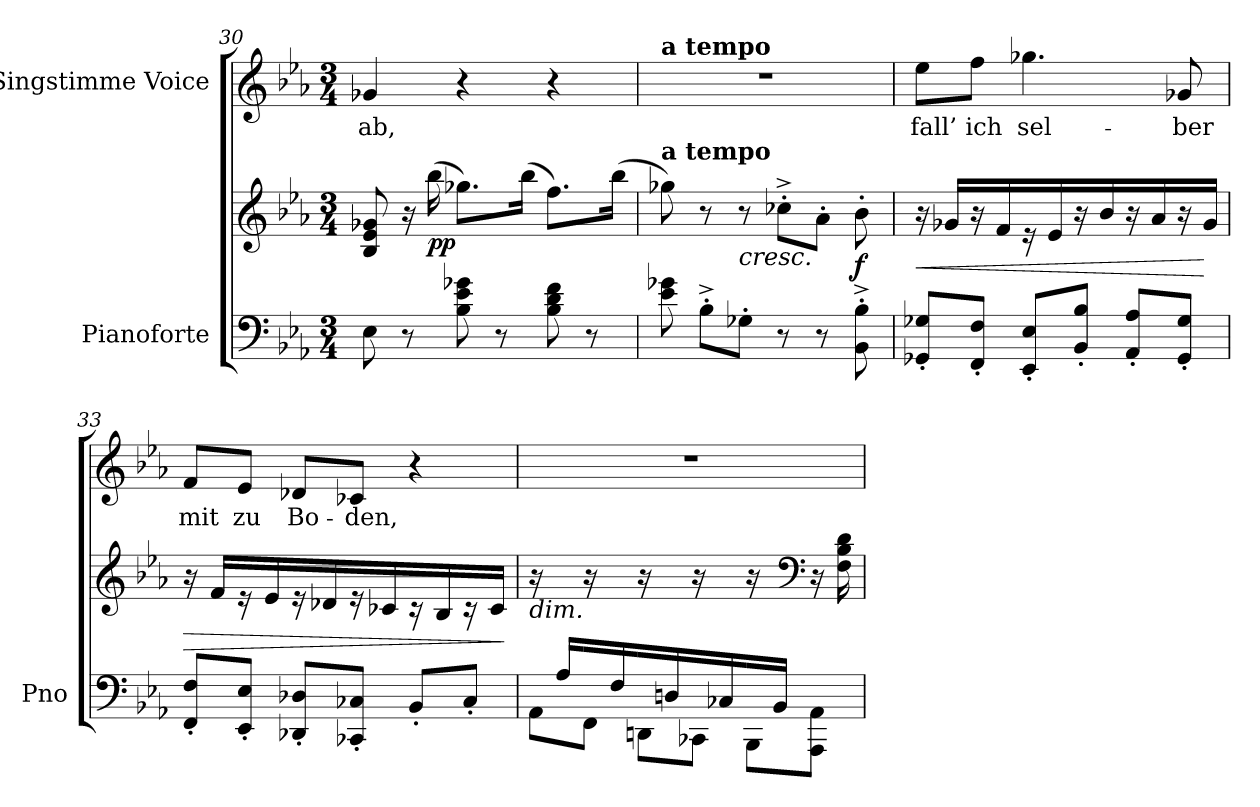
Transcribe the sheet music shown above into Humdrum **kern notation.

**kern	**kern	**dynam	**kern	**text
*part2	*part2	*part2	*part1	*part1
*staff3	*staff2	*staff2/3	*staff1	*staff1
*I"Pianoforte	*	*	*I"Singstimme Voice	*
*I'Pno	*	*	*	*
*clefF4	*clefG2	*	*clefG2	*
*k[b-e-a-]	*k[b-e-a-]	*	*k[b-e-a-]	*
*M3/4	*M3/4	*	*M3/4	*
=30	=30	=30	=30	=30
!	!	!	!	!LO:LY:b
8E-\	8B-/ 8e-/ 8g-X/	.	4g-X/	ab,
8r	16r	.	.	.
!	!	!LO:DY:b	!	!
.	(16bb-\	pp	.	.
8B-\ 8e-\ 8g-X\	8.gg-X\L)	.	4r	.
8r	.	.	.	.
.	(16bb-\Jk	.	.	.
8B-\ 8d\ 8f\	8.ff\L)	.	4r	.
8r	.	.	.	.
.	(16bb-\Jk	.	.	.
!!LO:PB:g=z
=31	=31	=31	=31	=31
!	!	!	!LO:TX:a:B:t=a tempo	!
!	!LO:TX:a:B:t=a tempo	!	!	!
8e-\ 8g-X\	8gg-X\)	.	2.r	.
8B-'^\L	8r	.	.	.
!	!LO:TX:b:i:t=cresc.	!	!	!
8G-X'\J	8r	.	.	.
8r	8cc-X'^\L	.	.	.
8r	8a-'\J	.	.	.
!	!	!LO:DY:a=2	!	!
8BB-\'^ 8B-\'^	8b-'\	f	.	.
=32	=32	=32	=32	=32
!	!	!LO:HP:b	!	!LO:LY:b
8GG-X/' 8G-X/'L	16r	<	8ee-\L	fall’
.	16g-X/LL	.	.	.
!	!	!	!	!LO:LY:b
8FF/' 8F/'J	16r	.	8ff\J	ich
.	16f/	.	.	.
!	!	!	!	!LO:LY:b
8EE-/' 8E-/'L	16r	.	4.gg-X\	sel-
.	16e-/	.	.	.
8BB-/' 8B-/'J	16r	.	.	.
.	16b-/	.	.	.
8AA-/' 8A-/'L	16r	.	.	.
.	16a-/	.	.	.
!	!	!	!	!LO:LY:b
8GG-/' 8G-/'J	16r	.	8g-X/	-ber
.	16g-/JJ	[	.	.
=33	=33	=33	=33	=33
!	!	!LO:HP:b	!	!LO:LY:b
8FF/' 8F/'L	16r	>	8f/L	mit
.	16f/LL	.	.	.
!	!	!	!	!LO:LY:b
8EE-/' 8E-/'J	16r	.	8e-/J	zu
.	16e-/	.	.	.
!	!	!	!	!LO:LY:b
8DD-X/' 8D-X/'L	16r	.	8d-X/L	Bo-
.	16d-X/	.	.	.
!	!	!	!	!LO:LY:b
8CC-X/' 8C-X/'J	16r	.	8c-X/J	-den,
.	16c-X/	.	.	.
8BB-'/L	16r	.	4r	.
.	16B-/	.	.	.
8C-'/J	16r	.	.	.
.	16c-/JJ	.	.	.
.	.	]	.	.
!!LO:LB:g=z
=34	=34	=34	=34	=34
*^	*	*	*	*
!	!	!LO:TX:b:i:t=dim.	!	!	!
16ryy	8AA-\L	16r	.	2.r	.
16A-/LL	.	16ryy	.	.	.
16ryy	8FF\J	16r	.	.	.
16F/	.	16ryy	.	.	.
16ryy	8DDn\L	16r	.	.	.
16Dn/	.	16ryy	.	.	.
16ryy	8CC-X\J	16r	.	.	.
16C-X/	.	16ryy	.	.	.
16ryy	8BBB-\L	16r	.	.	.
16BB-/JJ	.	16ryy	.	.	.
*	*	*clefF4	*	*	*
8ryy	8AAA-\ 8AA-\J	16r	.	.	.
.	.	16F\ 16B-\ 16d\	.	.	.
*v	*v	*	*	*	*
=	=	=	=	=
*-	*-	*-	*-	*-
